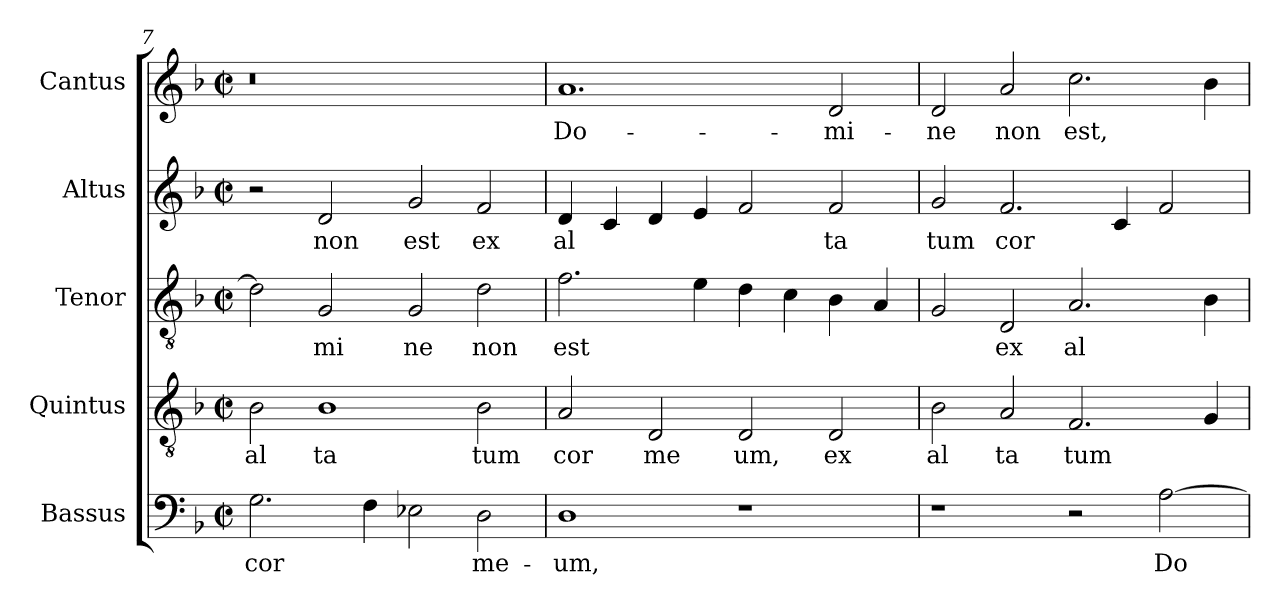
**kern	**text	**kern	**text	**kern	**text	**kern	**text	**kern	**text
*part5	*part5	*part4	*part4	*part3	*part3	*part2	*part2	*part1	*part1
*staff5	*staff5	*staff4	*staff4	*staff3	*staff3	*staff2	*staff2	*staff1	*staff1
*I"Bassus	*	*I"Quintus	*	*I"Tenor	*	*I"Altus	*	*I"Cantus	*
*clefF4	*	*clefGv2	*	*clefGv2	*	*clefG2	*	*clefG2	*
*k[b-]	*	*k[b-]	*	*k[b-]	*	*k[b-]	*	*k[b-]	*
*F:	*	*F:	*	*F:	*	*F:	*	*F:	*
*M2/2	*	*M2/2	*	*M2/2	*	*M2/2	*	*M2/2	*
*met(c|)	*	*met(c|)	*	*met(c|)	*	*met(c|)	*	*met(c|)	*
=7	=7	=7	=7	=7	=7	=7	=7	=7	=7
!	!LO:LY:b:cj	!	!LO:LY:b:cj	!	!LO:LY:b:cj	!	!	!	!
2.G\	cor	2B-\	al	2d\]	.	2r	.	0r	.
!	!	!	!LO:LY:b:cj	!	!LO:LY:b:cj	!	!LO:LY:b:cj	!	!
.	.	1B-	ta	2G/	mi	2d/	non	.	.
!	!LO:LY:b:cj	!	!	!	!	!	!	!	!
4F\	.	.	.	.	.	.	.	.	.
!	!LO:LY:b:cj	!	!	!	!LO:LY:b:cj	!	!LO:LY:b:cj	!	!
2E-X\	.	.	.	2G/	ne	2g/	est	.	.
!	!LO:LY:b:cj	!	!LO:LY:b:cj	!	!LO:LY:b:cj	!	!LO:LY:b:cj	!	!
2D\	me-	2B-\	tum	2d\	non	2f/	ex	.	.
=8	=8	=8	=8	=8	=8	=8	=8	=8	=8
!	!LO:LY:b:cj	!	!LO:LY:b:cj	!	!LO:LY:b:cj	!	!LO:LY:b:cj	!	!LO:LY:b:cj
1D	-um,	2A/	cor	2.f\	est	4d/	al	1.a	Do-
!	!	!	!	!	!	!	!LO:LY:b:cj	!	!
.	.	.	.	.	.	4c/	.	.	.
!	!	!	!LO:LY:b:cj	!	!	!	!LO:LY:b:cj	!	!
.	.	2D/	me	.	.	4d/	.	.	.
!	!	!	!	!	!LO:LY:b:cj	!	!LO:LY:b:cj	!	!
.	.	.	.	4e\	.	4e/	.	.	.
!	!	!	!LO:LY:b:cj	!	!LO:LY:b:cj	!	!LO:LY:b:cj	!	!
1r	.	2D/	um,	4d\	.	2f/	.	.	.
!	!	!	!	!	!LO:LY:b:cj	!	!	!	!
.	.	.	.	4c\	.	.	.	.	.
!	!	!	!LO:LY:b:cj	!	!LO:LY:b:cj	!	!LO:LY:b:cj	!	!LO:LY:b:cj
.	.	2D/	ex	4B-\	.	2f/	ta	2d/	-mi-
!	!	!	!	!	!LO:LY:b:cj	!	!	!	!
.	.	.	.	4A/	.	.	.	.	.
=9	=9	=9	=9	=9	=9	=9	=9	=9	=9
!	!	!	!LO:LY:b:cj	!	!LO:LY:b:cj	!	!LO:LY:b:cj	!	!LO:LY:b:cj
1r	.	2B-\	al	2G/	.	2g/	tum	2d/	-ne
!	!	!	!LO:LY:b:cj	!	!LO:LY:b:cj	!	!LO:LY:b:cj	!	!LO:LY:b:cj
.	.	2A/	ta	2D/	ex	2.f/	cor	2a/	non
!	!	!	!LO:LY:b:cj	!	!LO:LY:b:cj	!	!	!	!LO:LY:b:cj
2r	.	2.F/	tum	2.A/	al	.	.	2.cc\	est,
!	!	!	!	!	!	!	!LO:LY:b:cj	!	!
.	.	.	.	.	.	4c/	.	.	.
!	!LO:LY:b:cj	!	!	!	!	!	!LO:LY:b:cj	!	!
[>2A\	Do-	.	.	.	.	2f/	.	.	.
!	!	!	!LO:LY:b:cj	!	!LO:LY:b:cj	!	!	!	!LO:LY:b:cj
.	.	4G/	.	4B-\	.	.	.	4b-\	.
=	=	=	=	=	=	=	=	=	=
*-	*-	*-	*-	*-	*-	*-	*-	*-	*-
